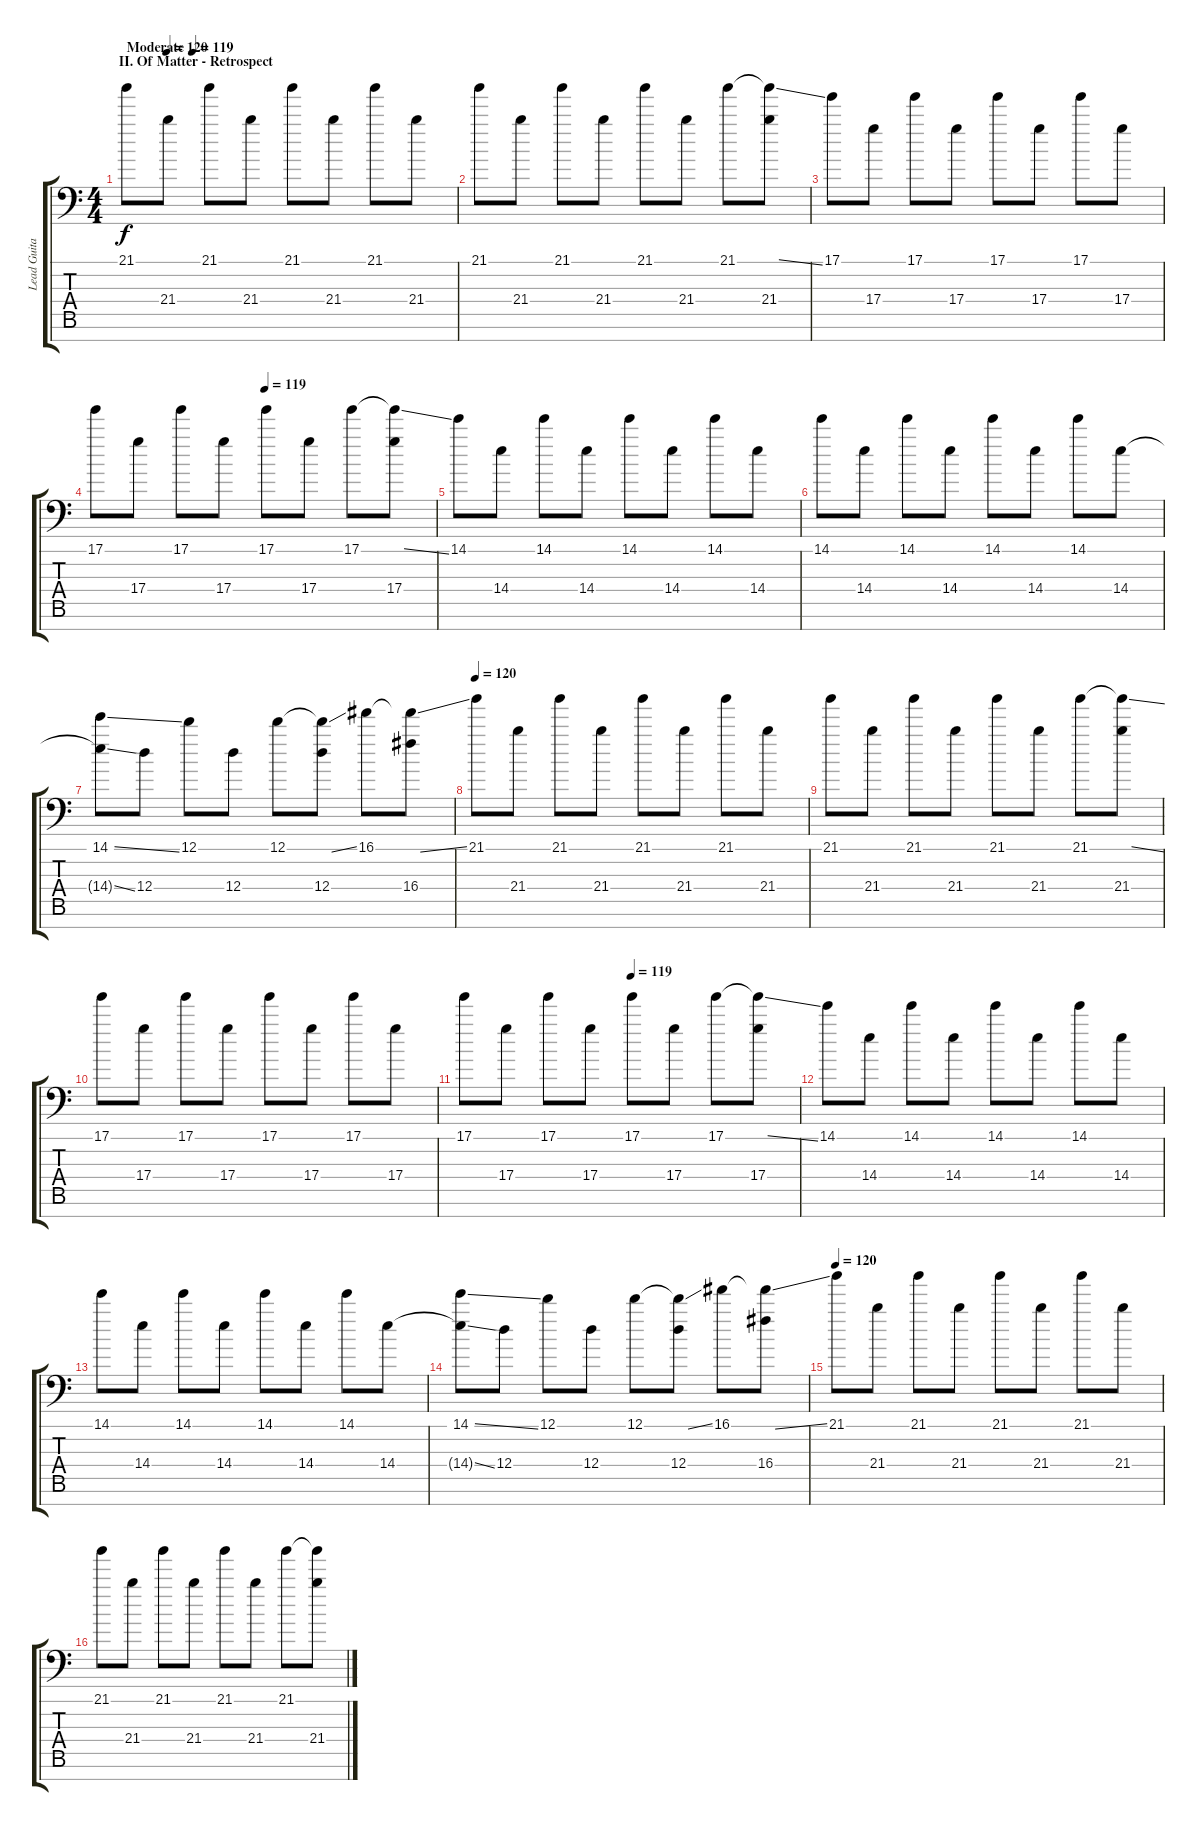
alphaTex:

\track ("Lead Guitar #2" "Lead Guita") {instrument distortionguitar}
\staff {score tabs}
\tuning (D4 A3 E3 D3 A2 E2 A1) {hide}
\ts (4 4)
\section ("" "II. Of Matter - Retrospect")
\tempo (119 "Moderate")
\tempo (120 0.125)
\tempo (119 "Moderate")
\clef f4
\ks c
21.1.8{dy f volume 0 instrument distortionguitar} 21.4.8{volume 4 instrument electricguitarjazz} 21.1.8 21.4.8 21.1.8 21.4.8 21.1.8 21.4.8 |
21.1.8 21.4.8 21.1.8 21.4.8 21.1.8 21.4.8 21.1.8 (21.1{ss t} 21.4).8 |
17.1.8 17.4.8 17.1.8 17.4.8 17.1.8 17.4.8 17.1.8 17.4.8 |
\tempo (119 0.5)
17.1.8 17.4.8 17.1.8 17.4.8 17.1.8 17.4.8 17.1.8 (17.1{ss t} 17.4).8 |
14.1.8{volume 10} 14.4.8 14.1.8 14.4.8 14.1.8 14.4.8 14.1.8 14.4.8 |
14.1.8 14.4.8 14.1.8 14.4.8 14.1.8 14.4.8 14.1.8 14.4.8 |
(14.1{ss} 14.4{ss t}).8 12.4.8 12.1.8 12.4.8 12.1.8 (12.1{ss t} 12.4).8 16.1.8 (16.1{ss t} 16.4).8 |
\tempo 120
21.1.8 21.4.8 21.1.8 21.4.8 21.1.8 21.4.8 21.1.8 21.4.8 |
21.1.8 21.4.8 21.1.8 21.4.8 21.1.8 21.4.8 21.1.8 (21.1{ss t} 21.4).8 |
17.1.8 17.4.8 17.1.8 17.4.8 17.1.8 17.4.8 17.1.8 17.4.8 |
\tempo (119 0.5)
17.1.8 17.4.8 17.1.8 17.4.8 17.1.8 17.4.8 17.1.8 (17.1{ss t} 17.4).8 |
14.1.8 14.4.8 14.1.8 14.4.8 14.1.8 14.4.8 14.1.8 14.4.8 |
14.1.8 14.4.8 14.1.8 14.4.8 14.1.8 14.4.8 14.1.8 14.4.8 |
(14.1{ss} 14.4{ss t}).8 12.4.8 12.1.8 12.4.8 12.1.8 (12.1{ss t} 12.4).8 16.1.8 (16.1{ss t} 16.4).8 |
\tempo 120
21.1.8 21.4.8 21.1.8 21.4.8 21.1.8 21.4.8 21.1.8 21.4.8 |
21.1.8 21.4.8 21.1.8 21.4.8 21.1.8 21.4.8 21.1.8 (21.1{ss t} 21.4).8
